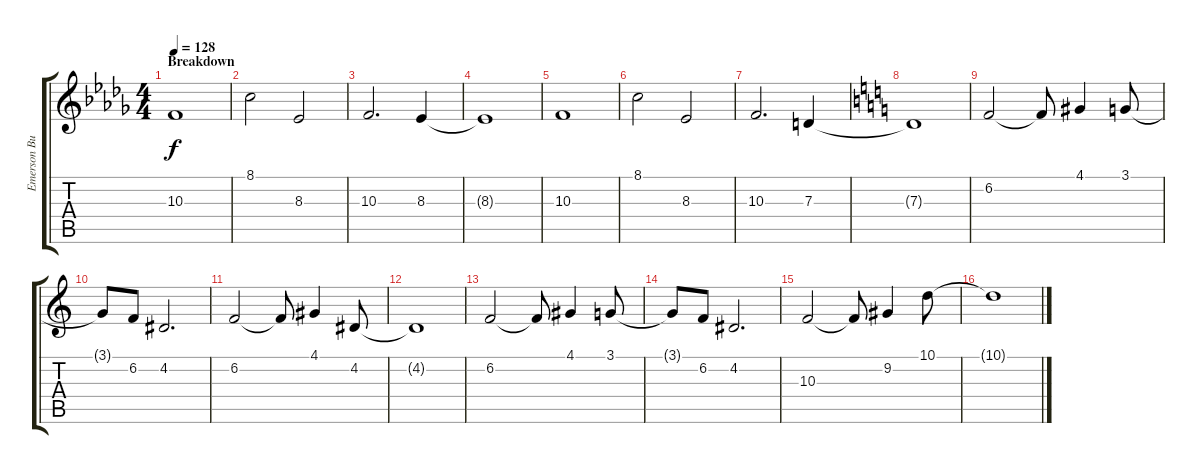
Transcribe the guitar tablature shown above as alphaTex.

\track ("Emerson Burton (Keyboard)" "Emerson Bu") {instrument stringensemble2}
\staff {score tabs}
\tuning (E4 B3 G3 D3 A2 E2) {hide}
\ts (4 4)
\section ("" "Breakdown")
\tempo 128
\clef g2
\ks db
10.3.1{dy f} |
8.1.2 8.3.2 |
10.3.2{d} 8.3.4 |
8.3{t}.1 |
10.3.1 |
8.1.2 8.3.2 |
10.3.2{d} 7.3.4 |
\ks c
7.3{t}.1 |
6.2.2{instrument stringensemble1} 6.2{t}.8 4.1.4 3.1.8 |
3.1{t}.8 6.2.8 4.2.2{d} |
6.2.2 6.2{t}.8 4.1.4 4.2.8 |
4.2{t}.1 |
6.2.2 6.2{t}.8 4.1.4 3.1.8 |
3.1{t}.8 6.2.8 4.2.2{d} |
10.3.2 10.3{t}.8 9.2.4 10.1.8 |
10.1{t}.1
